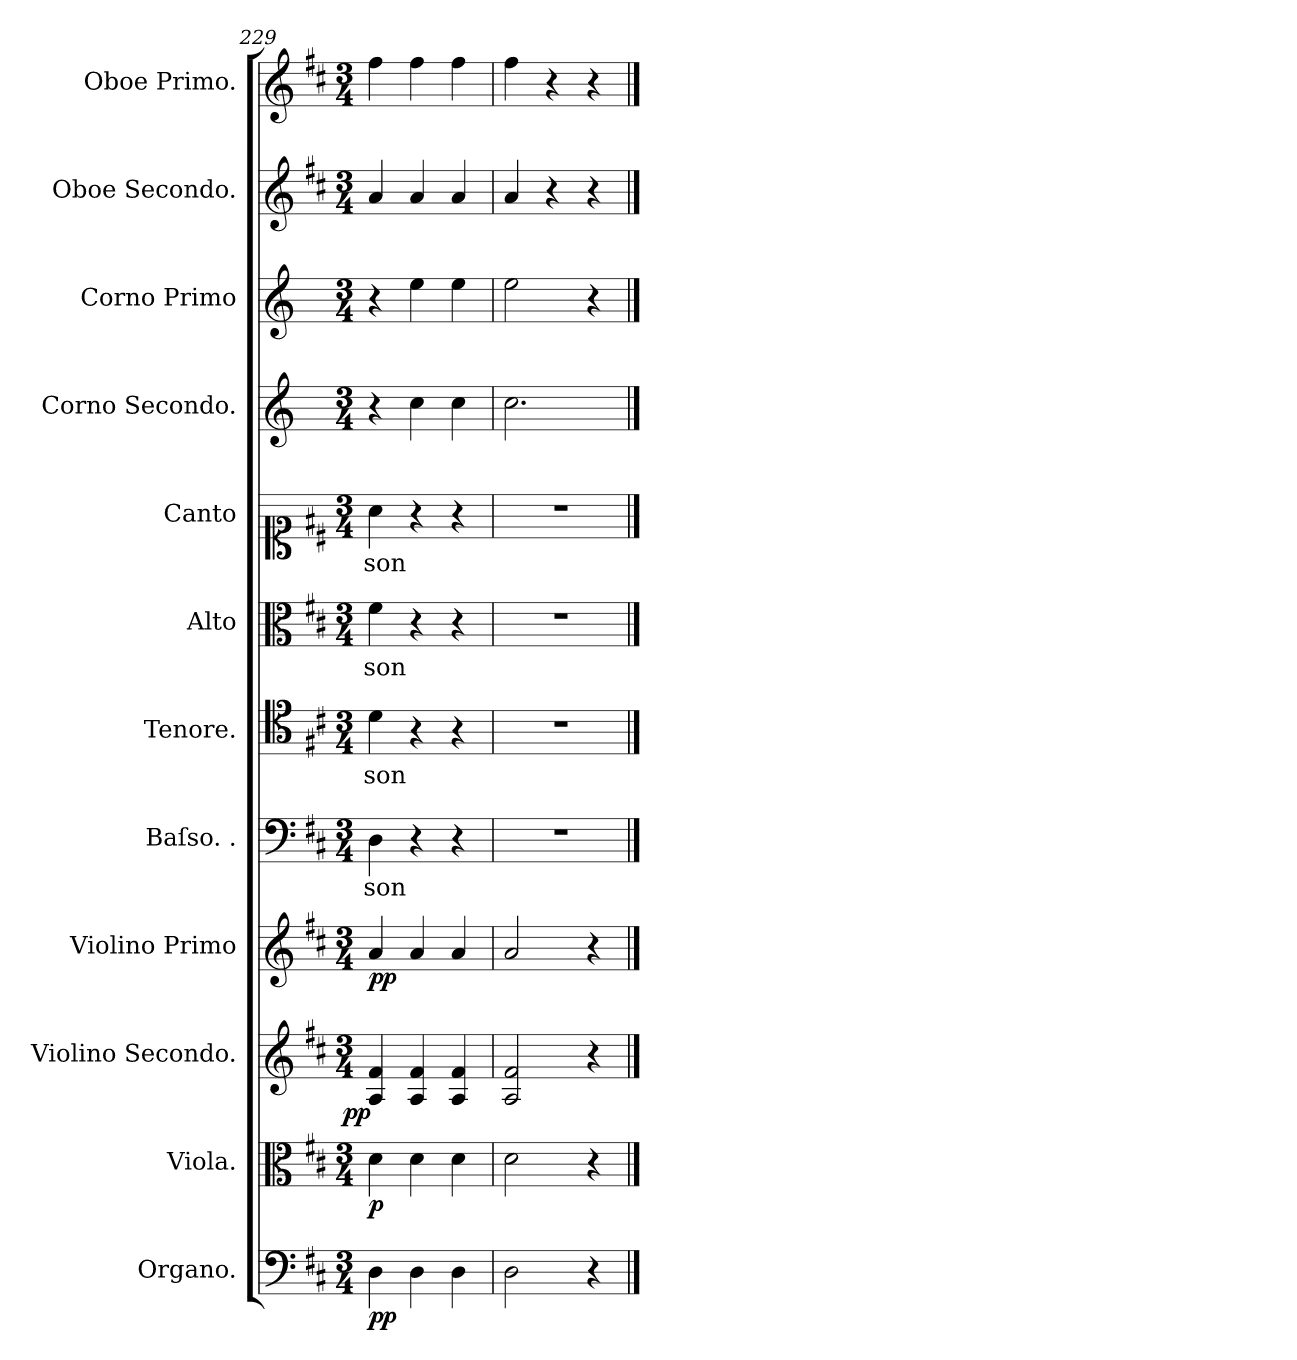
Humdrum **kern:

**kern	**dynam	**kern	**dynam	**kern	**dynam	**kern	**dynam	**kern	**text	**kern	**text	**kern	**text	**kern	**text	**kern	**kern	**kern	**kern
*part12	*part12	*part11	*part11	*part10	*part10	*part9	*part9	*part8	*part8	*part7	*part7	*part6	*part6	*part5	*part5	*part4	*part3	*part2	*part1
*staff12	*staff12	*staff11	*staff11	*staff10	*staff10	*staff9	*staff9	*staff8	*staff8	*staff7	*staff7	*staff6	*staff6	*staff5	*staff5	*staff4	*staff3	*staff2	*staff1
*I"Organo.	*	*I"Viola.	*	*I"Violino Secondo.	*	*I"Violino Primo	*	*I"Baſso. .	*	*I"Tenore.	*	*I"Alto	*	*I"Canto	*	*I"Corno Secondo.	*I"Corno Primo	*I"Oboe Secondo.	*I"Oboe Primo.
*I'org	*	*I'vla	*	*I'vl 2	*	*I'vl 1	*	*I'B	*	*I'T	*	*I'A	*	*	*	*I'cor 2	*I'cor 1	*I'ob 2	*I'ob 1
*clefF4	*	*clefC3	*	*clefG2	*	*clefG2	*	*clefF4	*	*clefC4	*	*clefC3	*	*clefC1	*	*clefG2	*clefG2	*clefG2	*clefG2
*	*	*	*	*	*	*	*	*	*	*	*	*	*	*	*	*ITrd6c10	*ITrd6c10	*	*
*k[f#c#]	*	*k[f#c#]	*	*k[f#c#]	*	*k[f#c#]	*	*k[f#c#]	*	*k[f#c#]	*	*k[f#c#]	*	*k[f#c#]	*	*k[f#c#]	*k[f#c#]	*k[f#c#]	*k[f#c#]
*M3/4	*	*M3/4	*	*M3/4	*	*M3/4	*	*M3/4	*	*M3/4	*	*M3/4	*	*M3/4	*	*M3/4	*M3/4	*M3/4	*M3/4
=229	=229	=229	=229	=229	=229	=229	=229	=229	=229	=229	=229	=229	=229	=229	=229	=229	=229	=229	=229
!	!LO:DY:b	!	!LO:DY:b	!	!LO:DY:b:rj	!	!LO:DY:b	!	!	!	!	!	!	!	!	!	!	!	!
4D\	pp	4d\	p	4A/ 4f#/	pp	4a/	pp	4D\	-son	4d\	-son	4f#\	-son	4a\	-son	4r	4r	4a/	4ff#\
4D\	.	4d\	.	4A/ 4f#/	.	4a/	.	4r	.	4r	.	4r	.	4r	.	4d\	4f#\	4a/	4ff#\
4D\	.	4d\	.	4A/ 4f#/	.	4a/	.	4r	.	4r	.	4r	.	4r	.	4d\	4f#\	4a/	4ff#\
=230	=230	=230	=230	=230	=230	=230	=230	=230	=230	=230	=230	=230	=230	=230	=230	=230	=230	=230	=230
2D\	.	2d\	.	2A/ 2f#/	.	2a/	.	2.r	.	2.r	.	2.r	.	2.r	.	2.d\	2f#\	4a/	4ff#\
.	.	.	.	.	.	.	.	.	.	.	.	.	.	.	.	.	.	4r	4r
4r	.	4r	.	4r	.	4r	.	.	.	.	.	.	.	.	.	.	4r	4r	4r
==	==	==	==	==	==	==	==	==	==	==	==	==	==	==	==	==	==	==	==
*-	*-	*-	*-	*-	*-	*-	*-	*-	*-	*-	*-	*-	*-	*-	*-	*-	*-	*-	*-
